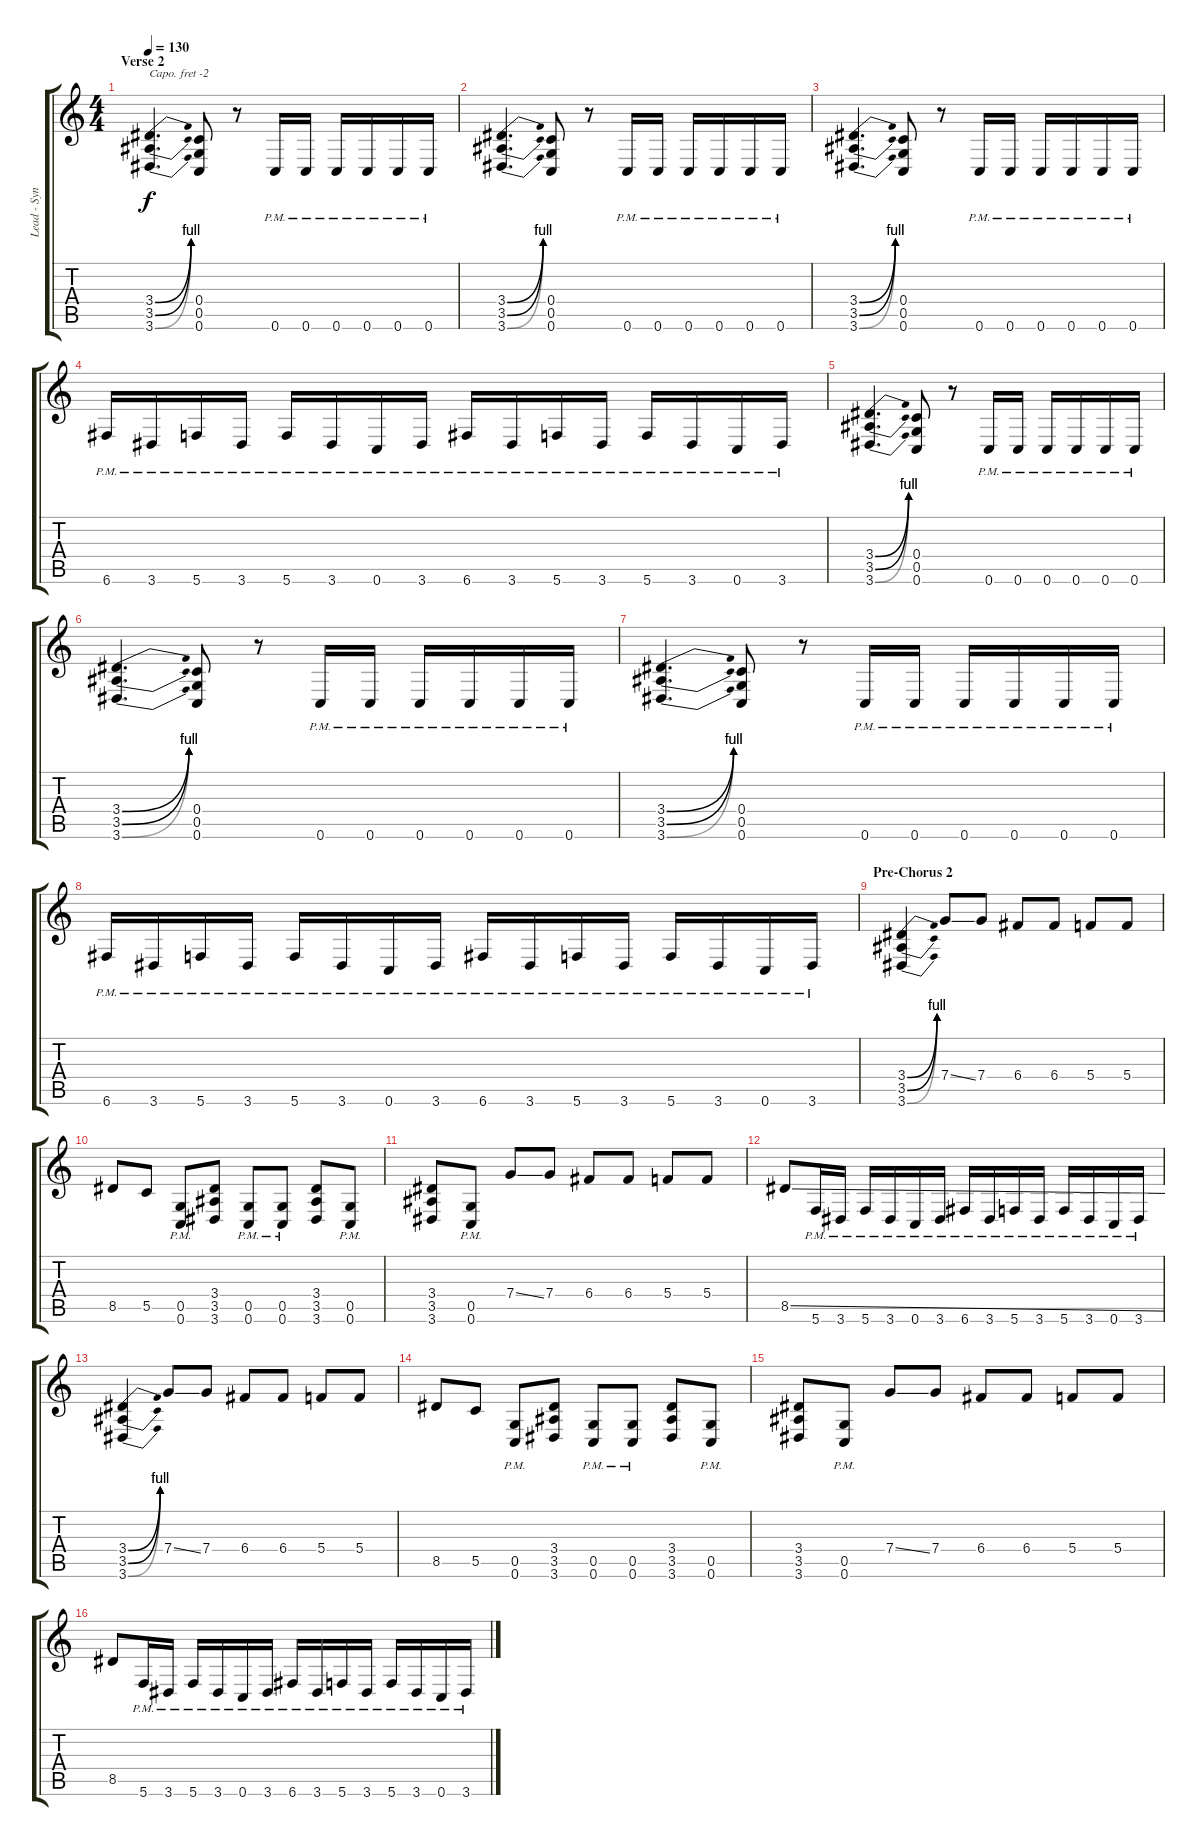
\track ("Lead - Synyster Gates" "Lead - Syn") {instrument distortionguitar}
\staff {score tabs}
\capo -2
\tuning (E4 B3 G3 D3 A2 D2) {hide}
\ts (4 4)
\section ("" "Verse 2")
\tempo 130
\clef g2
\ks c
(3.4{be (bend 0 0 60 4)} 3.5{be (bend 0 0 60 4)} 3.6{be (bend 0 0 60 4)}).4{d dy f} (0.4 0.5 0.6).8 r.8 0.6{pm}.16 0.6{pm}.16 0.6{pm}.16 0.6{pm}.16 0.6{pm}.16 0.6{pm}.16 |
(3.4{be (bend 0 0 60 4)} 3.5{be (bend 0 0 60 4)} 3.6{be (bend 0 0 60 4)}).4{d} (0.4 0.5 0.6).8 r.8 0.6{pm}.16 0.6{pm}.16 0.6{pm}.16 0.6{pm}.16 0.6{pm}.16 0.6{pm}.16 |
(3.4{be (bend 0 0 60 4)} 3.5{be (bend 0 0 60 4)} 3.6{be (bend 0 0 60 4)}).4{d} (0.4 0.5 0.6).8 r.8 0.6{pm}.16 0.6{pm}.16 0.6{pm}.16 0.6{pm}.16 0.6{pm}.16 0.6{pm}.16 |
6.6{pm}.16 3.6{pm}.16 5.6{pm}.16 3.6{pm}.16 5.6{pm}.16 3.6{pm}.16 0.6{pm}.16 3.6{pm}.16 6.6{pm}.16 3.6{pm}.16 5.6{pm}.16 3.6{pm}.16 5.6{pm}.16 3.6{pm}.16 0.6{pm}.16 3.6{pm}.16 |
(3.4{be (bend 0 0 60 4)} 3.5{be (bend 0 0 60 4)} 3.6{be (bend 0 0 60 4)}).4{d} (0.4 0.5 0.6).8 r.8 0.6{pm}.16 0.6{pm}.16 0.6{pm}.16 0.6{pm}.16 0.6{pm}.16 0.6{pm}.16 |
(3.4{be (bend 0 0 60 4)} 3.5{be (bend 0 0 60 4)} 3.6{be (bend 0 0 60 4)}).4{d} (0.4 0.5 0.6).8 r.8 0.6{pm}.16 0.6{pm}.16 0.6{pm}.16 0.6{pm}.16 0.6{pm}.16 0.6{pm}.16 |
(3.4{be (bend 0 0 60 4)} 3.5{be (bend 0 0 60 4)} 3.6{be (bend 0 0 60 4)}).4{d} (0.4 0.5 0.6).8 r.8 0.6{pm}.16 0.6{pm}.16 0.6{pm}.16 0.6{pm}.16 0.6{pm}.16 0.6{pm}.16 |
6.6{pm}.16 3.6{pm}.16 5.6{pm}.16 3.6{pm}.16 5.6{pm}.16 3.6{pm}.16 0.6{pm}.16 3.6{pm}.16 6.6{pm}.16 3.6{pm}.16 5.6{pm}.16 3.6{pm}.16 5.6{pm}.16 3.6{pm}.16 0.6{pm}.16 3.6{pm}.16 |
\section ("" "Pre-Chorus 2")
(3.4{be (bend 0 0 60 4)} 3.5{be (bend 0 0 60 4)} 3.6{be (bend 0 0 60 4)}).4 7.4{ss}.8 7.4.8 6.4.8 6.4.8 5.4.8 5.4.8 |
8.5.8 5.5.8 (0.5{pm} 0.6{pm}).8 (3.4 3.5 3.6).8 (0.5{pm} 0.6{pm}).8 (0.5{pm} 0.6{pm}).8 (3.4 3.5 3.6).8 (0.5{pm} 0.6{pm}).8 |
(3.4 3.5 3.6).8 (0.5{pm} 0.6{pm}).8 7.4{ss}.8 7.4.8 6.4.8 6.4.8 5.4.8 5.4.8 |
8.5{ss}.8 5.6{pm}.16 3.6{pm}.16 5.6{pm}.16 3.6{pm}.16 0.6{pm}.16 3.6{pm}.16 6.6{pm}.16 3.6{pm}.16 5.6{pm}.16 3.6{pm}.16 5.6{pm}.16 3.6{pm}.16 0.6{pm}.16 3.6{pm}.16 |
(3.4{be (bend 0 0 60 4)} 3.5{be (bend 0 0 60 4)} 3.6{be (bend 0 0 60 4)}).4 7.4{ss}.8 7.4.8 6.4.8 6.4.8 5.4.8 5.4.8 |
8.5.8 5.5.8 (0.5{pm} 0.6{pm}).8 (3.4 3.5 3.6).8 (0.5{pm} 0.6{pm}).8 (0.5{pm} 0.6{pm}).8 (3.4 3.5 3.6).8 (0.5{pm} 0.6{pm}).8 |
(3.4 3.5 3.6).8 (0.5{pm} 0.6{pm}).8 7.4{ss}.8 7.4.8 6.4.8 6.4.8 5.4.8 5.4.8 |
8.5.8 5.6{pm}.16 3.6{pm}.16 5.6{pm}.16 3.6{pm}.16 0.6{pm}.16 3.6{pm}.16 6.6{pm}.16 3.6{pm}.16 5.6{pm}.16 3.6{pm}.16 5.6{pm}.16 3.6{pm}.16 0.6{pm}.16 3.6{pm}.16
